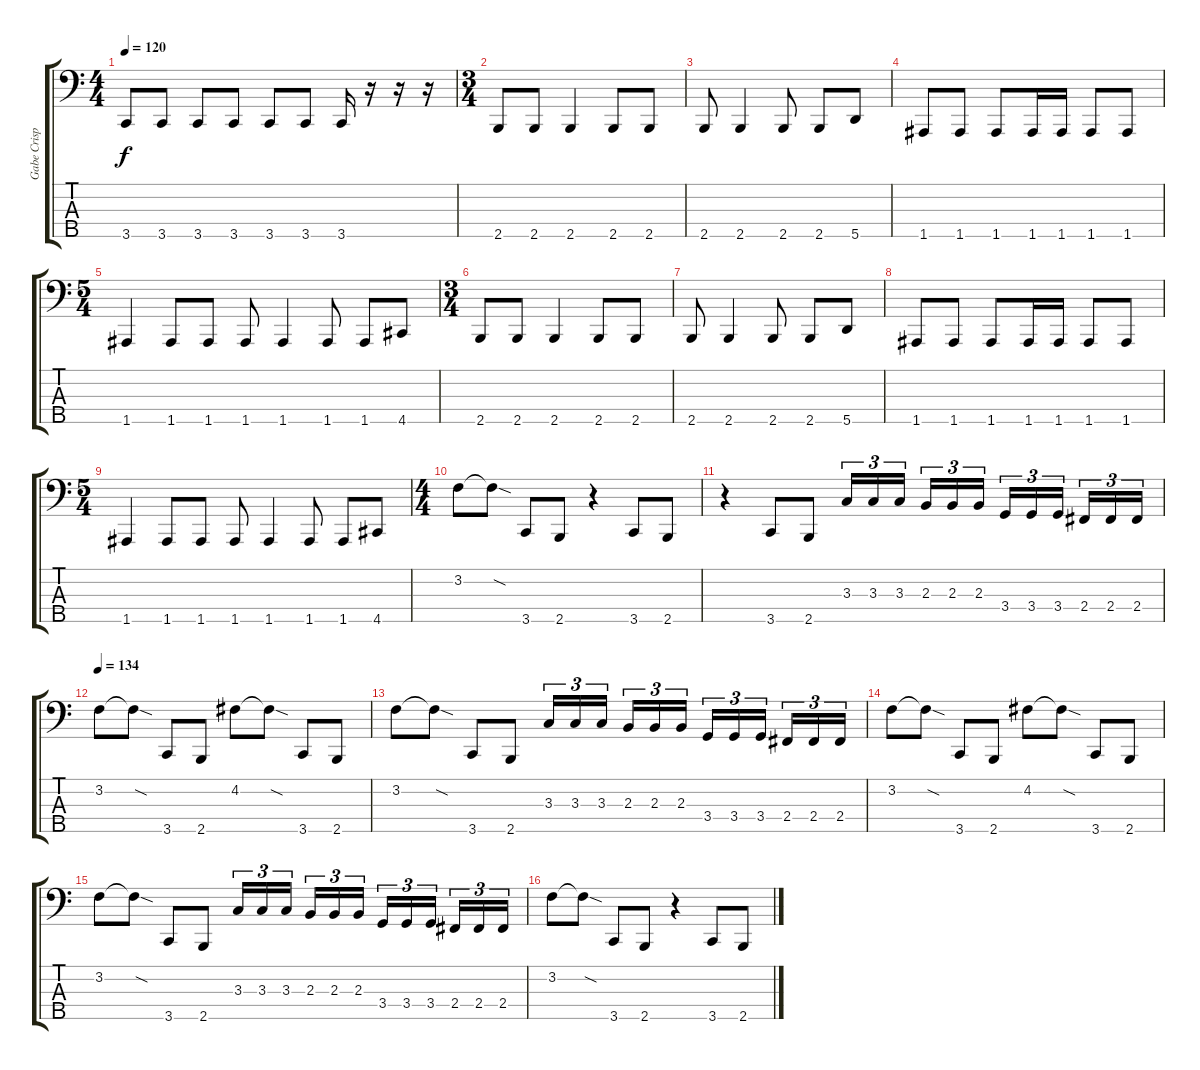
\track ("Gabe Crisp" "Gabe Crisp") {instrument electricbasspick}
\staff {score tabs}
\tuning (G2 D2 A1 E1 A0) {hide}
\ts (4 4)
\tempo 120
\clef f4
\ks c
3.5.8{dy f} 3.5.8 3.5.8 3.5.8 3.5.8 3.5.8 3.5.16 r.16 r.16 r.16 |
\ts (3 4)
2.5.8 2.5.8 2.5.4 2.5.8 2.5.8 |
2.5.8 2.5.4 2.5.8 2.5.8 5.5.8 |
1.5.8 1.5.8 1.5.8 1.5.16 1.5.16 1.5.8 1.5.8 |
\ts (5 4)
1.5.4 1.5.8 1.5.8 1.5.8 1.5.4 1.5.8 1.5.8 4.5.8 |
\ts (3 4)
2.5.8 2.5.8 2.5.4 2.5.8 2.5.8 |
2.5.8 2.5.4 2.5.8 2.5.8 5.5.8 |
1.5.8 1.5.8 1.5.8 1.5.16 1.5.16 1.5.8 1.5.8 |
\ts (5 4)
1.5.4 1.5.8 1.5.8 1.5.8 1.5.4 1.5.8 1.5.8 4.5.8 |
\ts (4 4)
3.2.8 3.2{sod t}.8 3.5.8 2.5.8 r.4 3.5.8 2.5.8 |
r.4 3.5.8 2.5.8 3.3.16{tu (3 2)} 3.3.16{tu (3 2)} 3.3.16{tu (3 2) beam splitsecondary} 2.3.16{tu (3 2)} 2.3.16{tu (3 2)} 2.3.16{tu (3 2)} 3.4.16{tu (3 2)} 3.4.16{tu (3 2)} 3.4.16{tu (3 2) beam splitsecondary} 2.4.16{tu (3 2)} 2.4.16{tu (3 2)} 2.4.16{tu (3 2)} |
\tempo 134
3.2.8 3.2{sod t}.8 3.5.8 2.5.8 4.2.8 4.2{sod t}.8 3.5.8 2.5.8 |
3.2.8 3.2{sod t}.8 3.5.8 2.5.8 3.3.16{tu (3 2)} 3.3.16{tu (3 2)} 3.3.16{tu (3 2) beam splitsecondary} 2.3.16{tu (3 2)} 2.3.16{tu (3 2)} 2.3.16{tu (3 2)} 3.4.16{tu (3 2)} 3.4.16{tu (3 2)} 3.4.16{tu (3 2) beam splitsecondary} 2.4.16{tu (3 2)} 2.4.16{tu (3 2)} 2.4.16{tu (3 2)} |
3.2.8 3.2{sod t}.8 3.5.8 2.5.8 4.2.8 4.2{sod t}.8 3.5.8 2.5.8 |
3.2.8 3.2{sod t}.8 3.5.8 2.5.8 3.3.16{tu (3 2)} 3.3.16{tu (3 2)} 3.3.16{tu (3 2) beam splitsecondary} 2.3.16{tu (3 2)} 2.3.16{tu (3 2)} 2.3.16{tu (3 2)} 3.4.16{tu (3 2)} 3.4.16{tu (3 2)} 3.4.16{tu (3 2) beam splitsecondary} 2.4.16{tu (3 2)} 2.4.16{tu (3 2)} 2.4.16{tu (3 2)} |
3.2.8 3.2{sod t}.8 3.5.8 2.5.8 r.4 3.5.8 2.5.8
